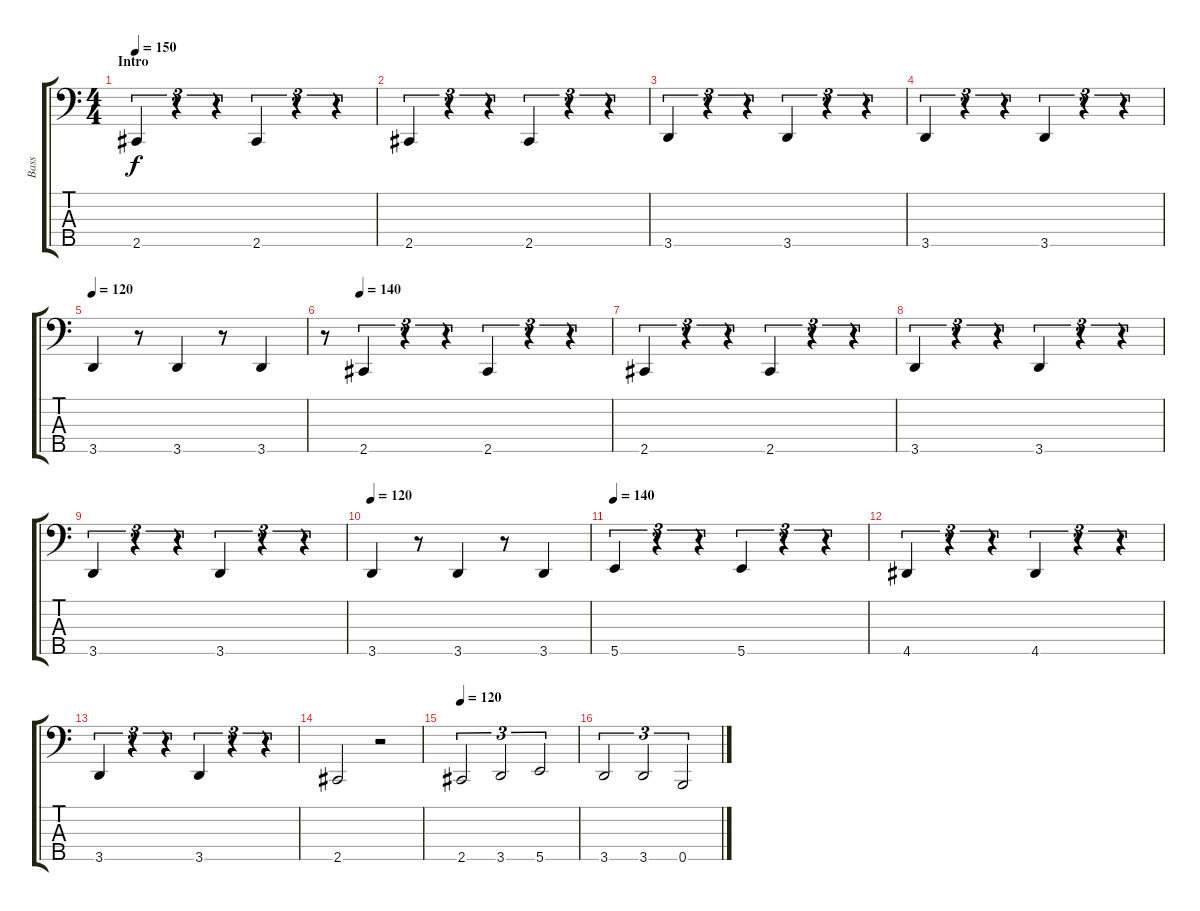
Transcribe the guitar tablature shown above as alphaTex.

\track ("Bass" "Bass") {instrument acousticbass}
\staff {score tabs}
\tuning (G2 D2 A1 E1 B0) {hide}
\ts (4 4)
\section ("" "Intro")
\tempo 150
\clef f4
\ks c
2.5.4{tu (3 2) dy f instrument acousticbass} r.4{tu (3 2)} r.4{tu (3 2)} 2.5.4{tu (3 2)} r.4{tu (3 2)} r.4{tu (3 2)} |
2.5.4{tu (3 2)} r.4{tu (3 2)} r.4{tu (3 2)} 2.5.4{tu (3 2)} r.4{tu (3 2)} r.4{tu (3 2)} |
3.5.4{tu (3 2)} r.4{tu (3 2)} r.4{tu (3 2)} 3.5.4{tu (3 2)} r.4{tu (3 2)} r.4{tu (3 2)} |
3.5.4{tu (3 2)} r.4{tu (3 2)} r.4{tu (3 2)} 3.5.4{tu (3 2)} r.4{tu (3 2)} r.4{tu (3 2)} |
\tempo 120
3.5.4 r.8 3.5.4 r.8 3.5.4 |
\tempo (140 0.125)
r.8 2.5.4{tu (3 2)} r.4{tu (3 2)} r.4{tu (3 2)} 2.5.4{tu (3 2)} r.4{tu (3 2)} r.4{tu (3 2)} |
2.5.4{tu (3 2)} r.4{tu (3 2)} r.4{tu (3 2)} 2.5.4{tu (3 2)} r.4{tu (3 2)} r.4{tu (3 2)} |
3.5.4{tu (3 2)} r.4{tu (3 2)} r.4{tu (3 2)} 3.5.4{tu (3 2)} r.4{tu (3 2)} r.4{tu (3 2)} |
3.5.4{tu (3 2)} r.4{tu (3 2)} r.4{tu (3 2)} 3.5.4{tu (3 2)} r.4{tu (3 2)} r.4{tu (3 2)} |
\tempo 120
3.5.4 r.8 3.5.4 r.8 3.5.4 |
\tempo 140
5.5.4{tu (3 2)} r.4{tu (3 2)} r.4{tu (3 2)} 5.5.4{tu (3 2)} r.4{tu (3 2)} r.4{tu (3 2)} |
4.5.4{tu (3 2)} r.4{tu (3 2)} r.4{tu (3 2)} 4.5.4{tu (3 2)} r.4{tu (3 2)} r.4{tu (3 2)} |
3.5.4{tu (3 2)} r.4{tu (3 2)} r.4{tu (3 2)} 3.5.4{tu (3 2)} r.4{tu (3 2)} r.4{tu (3 2)} |
2.5.2 r.2 |
\tempo 120
2.5.2{tu (3 2)} 3.5.2{tu (3 2)} 5.5.2{tu (3 2)} |
3.5.2{tu (3 2)} 3.5.2{tu (3 2)} 0.5.2{tu (3 2)}
